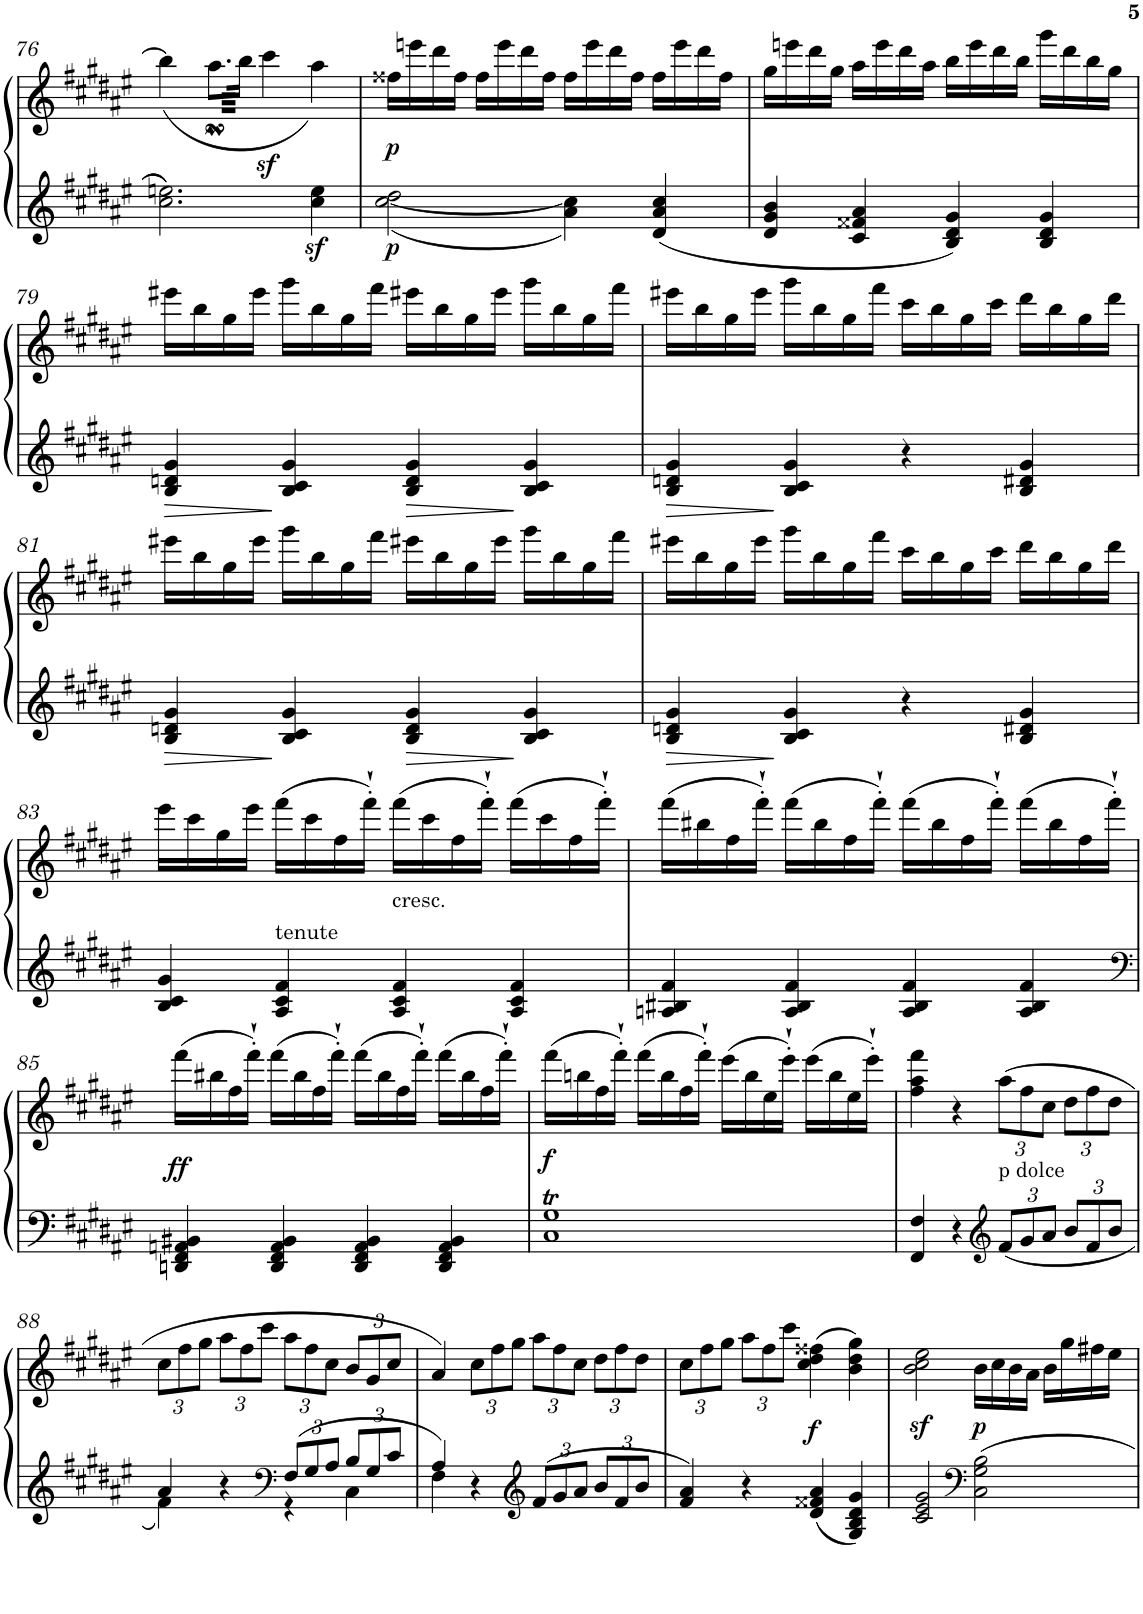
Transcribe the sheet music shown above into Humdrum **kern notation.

**kern	**kern	**dynam
*part1	*part1	*part1
*staff2	*staff1	*staff1/2
*I"Piano	*	*
*I'Pno	*	*
!!LO:PB:g=z
*clefG2	*clefG2	*
*k[f#c#g#d#a#e#]	*k[f#c#g#d#a#e#]	*
*F#:	*F#:	*
*M4/4	*M4/4	*
*met(c)	*met(c)	*
=76	=76	=76
*	*^	*
2.cc#\ 2.een\	(<4bb\]	16ryy	.
*	*v	*v	*
.	8.aa#sSsSm\L	.
*	*^	*
.	.	32bbLLL	.
.	.	32aa#	.
.	.	32gg#	.
.	.	32aa#JJJ	.
.	16bb\Jk	2ryy	.
!	!	!	!LO:DY:b
.	4ccc#\	.	sf
4cc#\z< 4ee\z<	4aa#\)	.	.
.	.	16ryy	.
=77	=77	=77	=77
!	!	!	!LO:DY:b=2
!	!	!	!LO:DY:n=1:b
*	*v	*v	*
[2cc#\ 2dd#\	16ff##X\LL	p p
.	16eeen\	.
.	16ddd#\	.
.	16ff##\JJ	.
.	16ff##\LL	.
.	16eee\	.
.	16ddd#\	.
.	16ff##\JJ	.
4a#\ 4cc#\]	16ff##\LL	.
.	16eee\	.
.	16ddd#\	.
.	16ff##\JJ	.
4d#/ 4a#/ 4cc#/	16ff##\LL	.
.	16eee\	.
.	16ddd#\	.
.	16ff##\JJ	.
=78	=78	=78
4d#/ 4g#/ 4b/	16gg#\LL	.
.	16eeen\	.
.	16ddd#\	.
.	16gg#\JJ	.
4c#/ 4f##X/ 4a#/	16aa#\LL	.
.	16eee\	.
.	16ddd#\	.
.	16aa#\JJ	.
4B/ 4d#/ 4g#/	16bb\LL	.
.	16eee\	.
.	16ddd#\	.
.	16bb\JJ	.
4B/ 4d#/ 4g#/	16ggg#\LL	.
.	16ddd#\	.
.	16bb\	.
.	16gg#\JJ	.
!!LO:LB:g=z
=79	=79	=79
4B/ 4dn/ 4g#/	16eee#X\LL	.
.	16bb\	.
.	16gg#\	.
.	16eee#\JJ	.
4B/ 4c#/ 4g#/	16ggg#\LL	.
.	16bb\	.
.	16gg#\	.
.	16fff#\JJ	.
4B/ 4d/ 4g#/	16eee#X\LL	.
.	16bb\	.
.	16gg#\	.
.	16eee#\JJ	.
4B/ 4c#/ 4g#/	16ggg#\LL	.
.	16bb\	.
.	16gg#\	.
.	16fff#\JJ	.
=80	=80	=80
4B/ 4dn/ 4g#/	16eee#X\LL	.
.	16bb\	.
.	16gg#\	.
.	16eee#\JJ	.
4B/ 4c#/ 4g#/	16ggg#\LL	.
.	16bb\	.
.	16gg#\	.
.	16fff#\JJ	.
4r	16ccc#\LL	.
.	16bb\	.
.	16gg#\	.
.	16ccc#\JJ	.
4B/ 4d#X/ 4g#/	16ddd#\LL	.
.	16bb\	.
.	16gg#\	.
.	16ddd#\JJ	.
!!LO:LB:g=z
=81	=81	=81
4B/ 4dn/ 4g#/	16eee#X\LL	.
.	16bb\	.
.	16gg#\	.
.	16eee#\JJ	.
4B/ 4c#/ 4g#/	16ggg#\LL	.
.	16bb\	.
.	16gg#\	.
.	16fff#\JJ	.
4B/ 4d/ 4g#/	16eee#X\LL	.
.	16bb\	.
.	16gg#\	.
.	16eee#\JJ	.
4B/ 4c#/ 4g#/	16ggg#\LL	.
.	16bb\	.
.	16gg#\	.
.	16fff#\JJ	.
=82	=82	=82
4B/ 4dn/ 4g#/	16eee#X\LL	.
.	16bb\	.
.	16gg#\	.
.	16eee#\JJ	.
4B/ 4c#/ 4g#/	16ggg#\LL	.
.	16bb\	.
.	16gg#\	.
.	16fff#\JJ	.
4r	16ccc#\LL	.
.	16bb\	.
.	16gg#\	.
.	16ccc#\JJ	.
4B/ 4d#X/ 4g#/	16ddd#\LL	.
.	16bb\	.
.	16gg#\	.
.	16ddd#\JJ	.
!!LO:LB:g=z
=83	=83	=83
4B/ 4c#/ 4g#/	16eee#\LL	.
.	16ccc#\	.
.	16gg#\	.
.	16eee#\JJ	.
!LO:TX:a:t=tenute	!	!
4A#/ 4c#/ 4f#/	(>16fff#\LL	.
.	16ccc#\	.
.	16ff#\	.
.	16fff#'`\JJ)	.
!	!LO:TX:b:t=cresc.	!
4A#/ 4c#/ 4f#/	(>16fff#\LL	.
.	16ccc#\	.
.	16ff#\	.
.	16fff#'`\JJ)	.
4A#/ 4c#/ 4f#/	(>16fff#\LL	.
.	16ccc#\	.
.	16ff#\	.
.	16fff#'`\JJ)	.
=84	=84	=84
4An/ 4B#X/ 4f#/	(>16fff#\LL	.
.	16bb#X\	.
.	16ff#\	.
.	16fff#'`\JJ)	.
4A/ 4B#/ 4f#/	(>16fff#\LL	.
.	16bb#\	.
.	16ff#\	.
.	16fff#'`\JJ)	.
4A/ 4B#/ 4f#/	(>16fff#\LL	.
.	16bb#\	.
.	16ff#\	.
.	16fff#'`\JJ)	.
4A/ 4B#/ 4f#/	(>16fff#\LL	.
.	16bb#\	.
.	16ff#\	.
.	16fff#'`\JJ)	.
!!LO:LB:g=z
=85	=85	=85
*clefF4	*	*
!	!	!LO:DY:b
4DDn/ 4FF#/ 4AAn/ 4BB#X/	(>16fff#\LL	ff
.	16bb#X\	.
.	16ff#\	.
.	16fff#'`\JJ)	.
4DD/ 4FF#/ 4AA/ 4BB#/	(>16fff#\LL	.
.	16bb#\	.
.	16ff#\	.
.	16fff#'`\JJ)	.
4DD/ 4FF#/ 4AA/ 4BB#/	(>16fff#\LL	.
.	16bb#\	.
.	16ff#\	.
.	16fff#'`\JJ)	.
4DD/ 4FF#/ 4AA/ 4BB#/	(>16fff#\LL	.
.	16bb#\	.
.	16ff#\	.
.	16fff#'`\JJ)	.
=86	=86	=86
*^	*	*
!	!	!	!LO:DY:b
1G#T	1C#	(>16fff#\LL	f
.	.	16bbn\	.
.	.	16ff#\	.
.	.	16fff#'`\JJ)	.
.	.	(>16fff#\LL	.
.	.	16bb\	.
.	.	16ff#\	.
.	.	16fff#'`\JJ)	.
.	.	(>16eee#\LL	.
.	.	16bb\	.
.	.	16ee#\	.
.	.	16eee#'`\JJ)	.
.	.	(>16eee#\LL	.
.	.	16bb\	.
.	.	16ee#\	.
.	.	16eee#'`\JJ)	.
*v	*v	*	*
=87	=87	=87
4FF#/ 4F#/	4ff#\ 4aa#\ 4fff#\	.
4r	4r	.
*clefG2	*	*
*Xbrackettup	*Xbrackettup	*
!	!LO:TX:b:t=p dolce	!
12f#/L	(>12aa#\L	.
12g#/	12ff#\	.
12a#/J	12cc#\J	.
12b/L	12dd#\L	.
12f#/	12ff#\	.
12b/J	12dd#\J	.
!!LO:LB:g=z
=88	=88	=88
*^	*	*
4a#/	4f#\	12cc#\L	.
.	.	12ff#\	.
.	.	12gg#\J	.
4r	4ryy	12aa#\L	.
.	.	12ff#\	.
.	.	12ccc#\J	.
*clefF4	*	*	*
12F#/L	4r	12aa#\L	.
12G#/	.	12ff#\	.
12A#/J	.	12cc#\J	.
12B/L	4C#\	12b/L	.
12G#/	.	12g#/	.
12c#/J	.	12cc#/J	.
=89	=89	=89	=89
4A#/	4F#\	4a#/)	.
4r	2.ryy	12cc#\L	.
.	.	12ff#\	.
.	.	12gg#\J	.
*clefG2	*	*	*
12f#/L	.	12aa#\L	.
12g#/	.	12ff#\	.
12a#/J	.	12cc#\J	.
12b/L	.	12dd#\L	.
12f#/	.	12ff#\	.
12b/J	.	12dd#\J	.
*v	*v	*	*
=90	=90	=90
4f#/ 4a#/	12cc#\L	.
.	12ff#\	.
.	12gg#\J	.
4r	12aa#\L	.
.	12ff#\	.
.	12ccc#\J	.
!	!	!LO:DY:b
4d#/ 4f##X/ 4a#/	(>4cc#\ 4dd#\ 4ff##X\	f
4G#/ 4B/ 4d#/ 4g#/	4b\ 4dd#\ 4gg#\)	.
=91	=91	=91
2c#/ 2e#/ 2g#/	2b\z< 2cc#\z< 2ee#\z<	.
*clefF4	*	*
!	!	!LO:DY:b
2C#\ 2G#\ 2B\	16b\LL	p
.	16cc#\	.
.	16b\	.
.	16a#\JJ	.
.	16b\LL	.
.	16gg#\	.
.	16ff#X\	.
.	16ee#\JJ	.
=	=	=
*-	*-	*-
